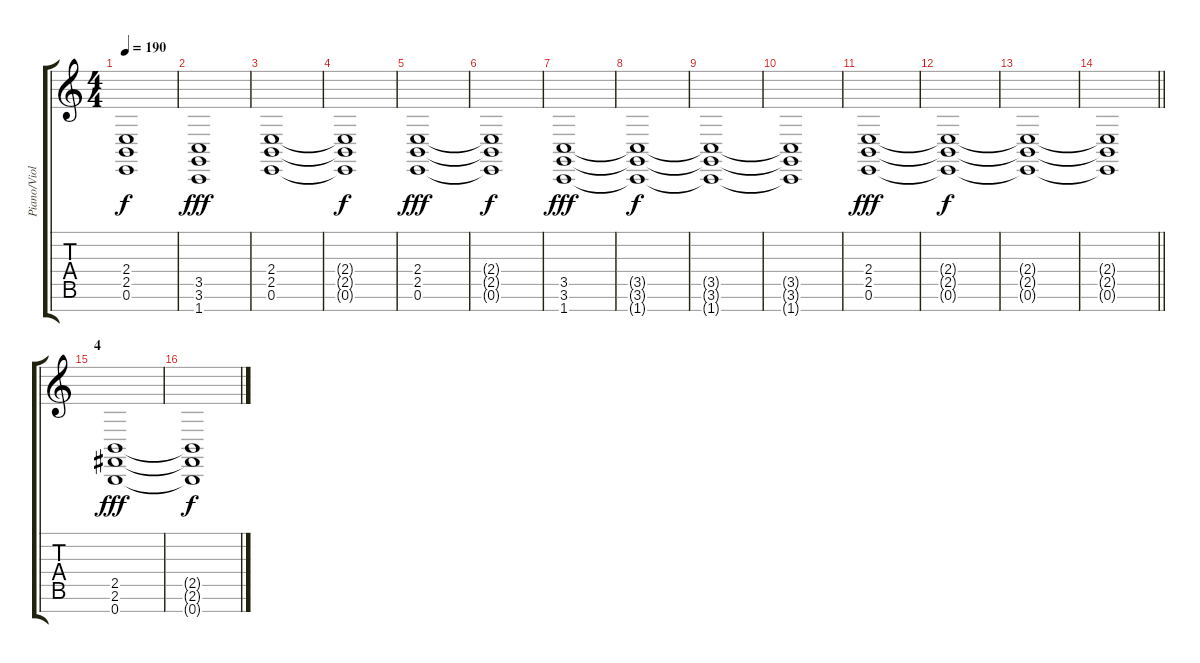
\track ("Piano/Violonchelo" "Piano/Viol") {instrument acousticgrandpiano}
\staff {score tabs}
\tuning (E4 B3 G3 D3 A2 E2 B1) {hide}
\ts (4 4)
\tempo 190
\clef g2
\ks c
(2.4{t} 2.5{t} 0.6{t}).1{dy f} |
(3.5 3.6 1.7).1{dy fff} |
(2.4 2.5 0.6).1 |
(2.4{t} 2.5{t} 0.6{t}).1{dy f} |
(2.4 2.5 0.6).1{dy fff} |
(2.4{t} 2.5{t} 0.6{t}).1{dy f} |
(3.5 3.6 1.7).1{dy fff} |
(3.5{t} 3.6{t} 1.7{t}).1{dy f} |
(3.5{t} 3.6{t} 1.7{t}).1 |
(3.5{t} 3.6{t} 1.7{t}).1 |
(2.4 2.5 0.6).1{dy fff} |
(2.4{t} 2.5{t} 0.6{t}).1{dy f} |
(2.4{t} 2.5{t} 0.6{t}).1 |
\barLineRight lightlight
(2.4{t} 2.5{t} 0.6{t}).1 |
\section ("" "4")
(2.5 2.6 0.7).1{dy fff} |
(2.5{t} 2.6{t} 0.7{t}).1{dy f}
